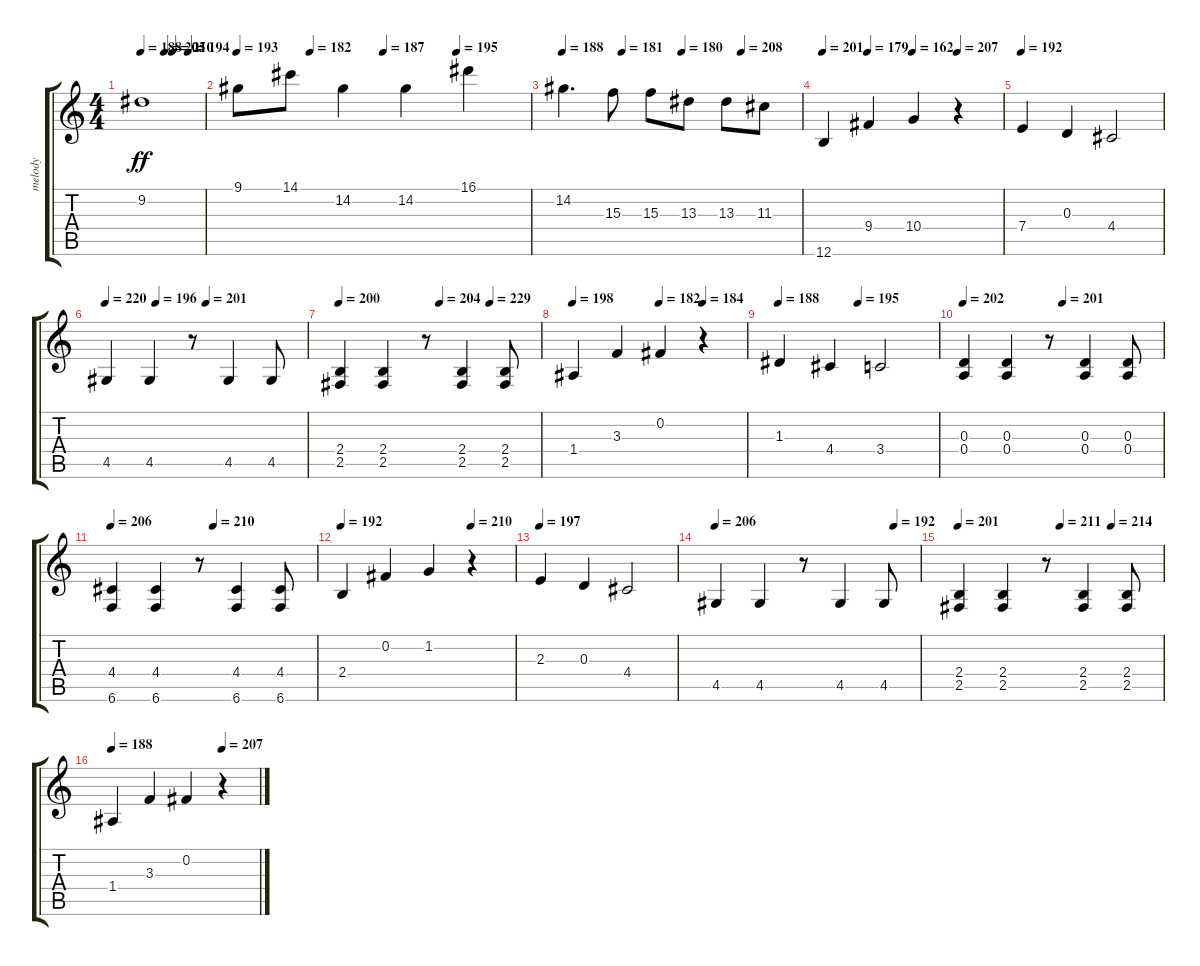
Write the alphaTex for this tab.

\track ("melody" "melody") {instrument overdrivenguitar}
\staff {score tabs}
\tuning (B3 Gb3 D3 A2 E2 B1) {hide}
\ts (4 4)
\tempo 188
\tempo (205 0.375)
\tempo (210 0.5)
\tempo (194 0.75)
\clef g2
\ks c
9.2{t}.1{dy ff} |
\tempo 193
\tempo (182 0.25)
\tempo (187 0.5)
\tempo (195 0.75)
9.1.8 14.1.8 14.2.4 14.2.4 16.1.4 |
\tempo 188
\tempo (181 0.25)
\tempo (180 0.5)
\tempo (208 0.75)
14.2.4{d} 15.3.8 15.3.8 13.3.8 13.3.8 11.3.8 |
\tempo 201
\tempo (179 0.25)
\tempo (162 0.5)
\tempo (207 0.75)
12.6.4 9.4.4 10.4.4 r.4 |
\tempo 192
7.4.4 0.3.4 4.4.2 |
\tempo 220
\tempo (196 0.25)
\tempo (201 0.5)
4.5.4 4.5.4 r.8 4.5.4 4.5.8 |
\tempo 200
\tempo (204 0.5)
\tempo (229 0.75)
(2.4 2.5).4 (2.4 2.5).4 r.8 (2.4 2.5).4 (2.4 2.5).8 |
\tempo 198
\tempo (182 0.5)
\tempo (184 0.75)
1.4.4 3.3.4 0.2.4 r.4 |
\tempo 188
\tempo (195 0.5)
1.3.4 4.4.4 3.4.2 |
\tempo 202
\tempo (201 0.5)
(0.3 0.4).4 (0.3 0.4).4 r.8 (0.3 0.4).4 (0.3 0.4).8 |
\tempo 206
\tempo (210 0.5)
(4.4 6.6).4 (4.4 6.6).4 r.8 (4.4 6.6).4 (4.4 6.6).8 |
\tempo 192
\tempo (210 0.75)
2.4.4 0.2.4 1.2.4 r.4 |
\tempo 197
2.3.4 0.3.4 4.4.2 |
\tempo 206
\tempo (192 0.875)
4.5.4 4.5.4 r.8 4.5.4 4.5.8 |
\tempo 201
\tempo (211 0.5)
\tempo (214 0.75)
(2.4 2.5).4 (2.4 2.5).4 r.8 (2.4 2.5).4 (2.4 2.5).8 |
\tempo 188
\tempo (207 0.75)
1.4.4 3.3.4 0.2.4 r.4
